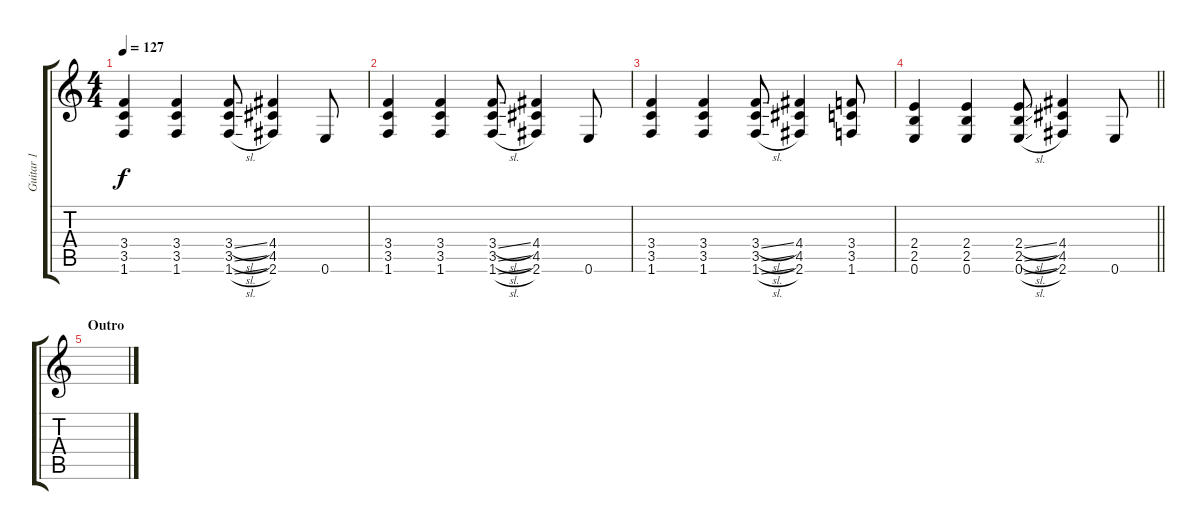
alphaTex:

\track ("Guitar 1" "Guitar 1") {instrument overdrivenguitar}
\staff {score tabs}
\tuning (E4 B3 G3 D3 A2 E2) {hide}
\ts (4 4)
\tempo 127
\clef g2
\ks c
(3.4 3.5 1.6).4{dy f} (3.4 3.5 1.6).4 (3.4{sl} 3.5{sl} 1.6{sl}).8 (4.4 4.5 2.6).4 0.6.8 |
(3.4 3.5 1.6).4 (3.4 3.5 1.6).4 (3.4{sl} 3.5{sl} 1.6{sl}).8 (4.4 4.5 2.6).4 0.6.8 |
(3.4 3.5 1.6).4 (3.4 3.5 1.6).4 (3.4{sl} 3.5{sl} 1.6{sl}).8 (4.4 4.5 2.6).4 (3.4 3.5 1.6).8 |
\barLineRight lightlight
(2.4 2.5 0.6).4 (2.4 2.5 0.6).4 (2.4{sl} 2.5{sl} 0.6{sl}).8 (4.4 4.5 2.6).4 0.6.8 |
\section ("" "Outro")
